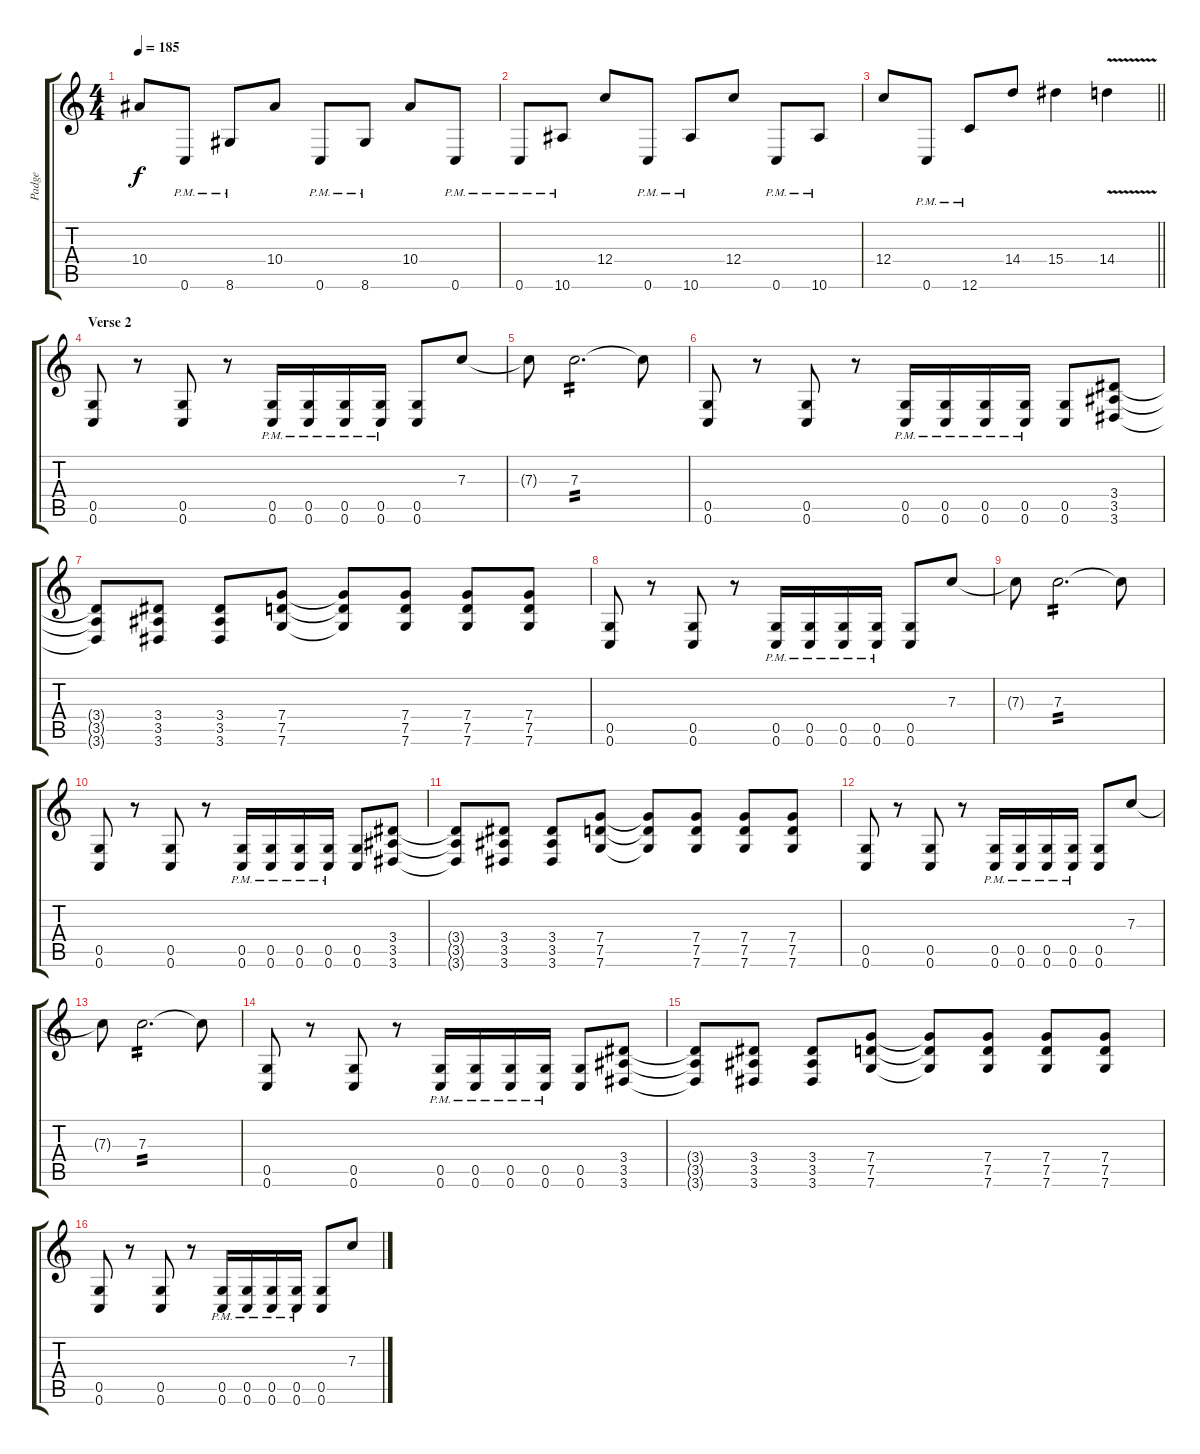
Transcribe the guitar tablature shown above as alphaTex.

\track ("Padge" "Padge") {solo instrument distortionguitar}
\staff {score tabs}
\tuning (D4 A3 F3 C3 G2 C2) {hide}
\ts (4 4)
\tempo 185
\clef g2
\ks c
10.4.8{dy f} 0.6{pm}.8 8.6{pm}.8 10.4.8 0.6{pm}.8 8.6{pm}.8 10.4.8 0.6{pm}.8 |
0.6{pm}.8 10.6{pm}.8 12.4.8 0.6{pm}.8 10.6{pm}.8 12.4.8 0.6{pm}.8 10.6{pm}.8 |
\barLineRight lightlight
12.4.8 0.6{pm}.8 12.6{pm}.8 14.4.8 15.4.4 14.4{v}.4 |
\section ("" "Verse 2")
(0.5 0.6).8 r.8 (0.5 0.6).8 r.8 (0.5{pm} 0.6{pm}).16 (0.5{pm} 0.6{pm}).16 (0.5{pm} 0.6{pm}).16 (0.5{pm} 0.6{pm}).16 (0.5 0.6).8 7.3.8 |
7.3{t}.8 7.3.2{d tp 2} 7.3{t}.8 |
(0.5 0.6).8 r.8 (0.5 0.6).8 r.8 (0.5{pm} 0.6{pm}).16 (0.5{pm} 0.6{pm}).16 (0.5{pm} 0.6{pm}).16 (0.5{pm} 0.6{pm}).16 (0.5 0.6).8 (3.4 3.5 3.6).8 |
(3.4{t} 3.5{t} 3.6{t}).8 (3.4 3.5 3.6).8 (3.4 3.5 3.6).8 (7.4 7.5 7.6).8 (7.4{t} 7.5{t} 7.6{t}).8 (7.4 7.5 7.6).8 (7.4 7.5 7.6).8 (7.4 7.5 7.6).8 |
(0.5 0.6).8 r.8 (0.5 0.6).8 r.8 (0.5{pm} 0.6{pm}).16 (0.5{pm} 0.6{pm}).16 (0.5{pm} 0.6{pm}).16 (0.5{pm} 0.6{pm}).16 (0.5 0.6).8 7.3.8 |
7.3{t}.8 7.3.2{d tp 2} 7.3{t}.8 |
(0.5 0.6).8 r.8 (0.5 0.6).8 r.8 (0.5{pm} 0.6{pm}).16 (0.5{pm} 0.6{pm}).16 (0.5{pm} 0.6{pm}).16 (0.5{pm} 0.6{pm}).16 (0.5 0.6).8 (3.4 3.5 3.6).8 |
(3.4{t} 3.5{t} 3.6{t}).8 (3.4 3.5 3.6).8 (3.4 3.5 3.6).8 (7.4 7.5 7.6).8 (7.4{t} 7.5{t} 7.6{t}).8 (7.4 7.5 7.6).8 (7.4 7.5 7.6).8 (7.4 7.5 7.6).8 |
(0.5 0.6).8 r.8 (0.5 0.6).8 r.8 (0.5{pm} 0.6{pm}).16 (0.5{pm} 0.6{pm}).16 (0.5{pm} 0.6{pm}).16 (0.5{pm} 0.6{pm}).16 (0.5 0.6).8 7.3.8 |
7.3{t}.8 7.3.2{d tp 2} 7.3{t}.8 |
(0.5 0.6).8 r.8 (0.5 0.6).8 r.8 (0.5{pm} 0.6{pm}).16 (0.5{pm} 0.6{pm}).16 (0.5{pm} 0.6{pm}).16 (0.5{pm} 0.6{pm}).16 (0.5 0.6).8 (3.4 3.5 3.6).8 |
(3.4{t} 3.5{t} 3.6{t}).8 (3.4 3.5 3.6).8 (3.4 3.5 3.6).8 (7.4 7.5 7.6).8 (7.4{t} 7.5{t} 7.6{t}).8 (7.4 7.5 7.6).8 (7.4 7.5 7.6).8 (7.4 7.5 7.6).8 |
(0.5 0.6).8 r.8 (0.5 0.6).8 r.8 (0.5{pm} 0.6{pm}).16 (0.5{pm} 0.6{pm}).16 (0.5{pm} 0.6{pm}).16 (0.5{pm} 0.6{pm}).16 (0.5 0.6).8 7.3.8
